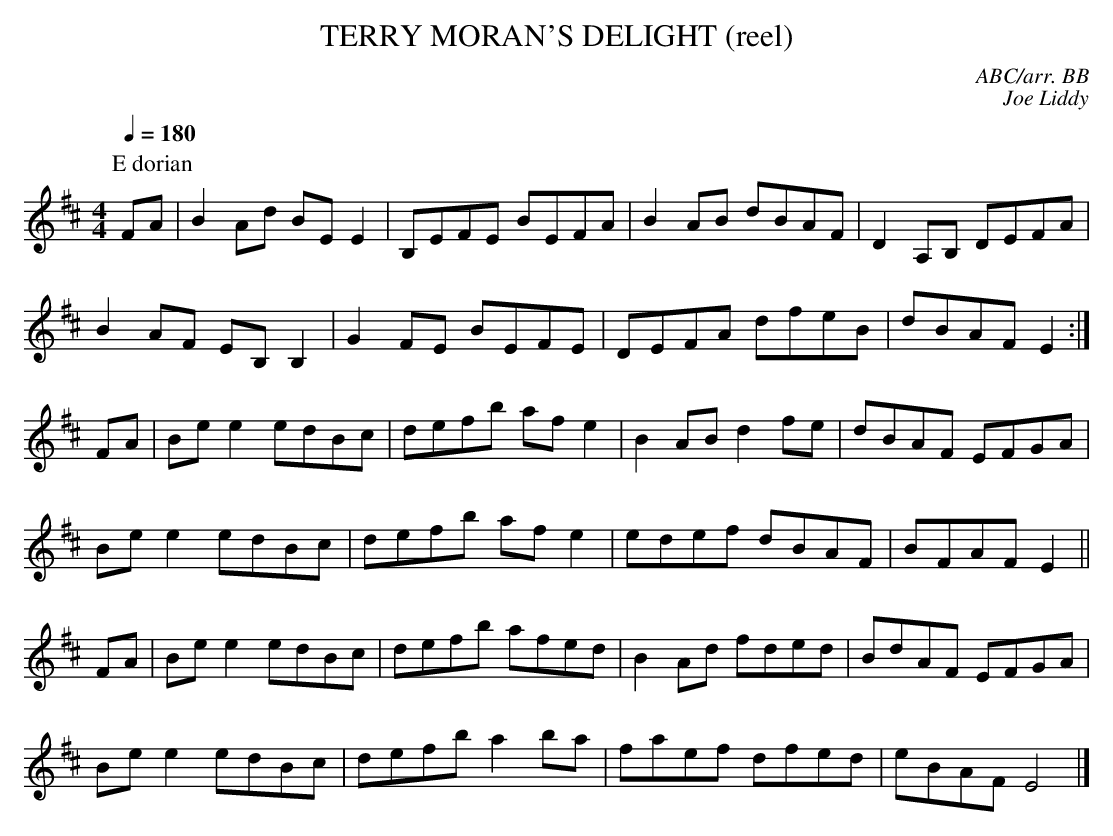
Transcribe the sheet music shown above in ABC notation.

X:1
T:TERRY MORAN'S DELIGHT (reel)
C:ABC/arr. BB
C:Joe Liddy
Q:1/4=180
M:4/4
L:1/8
K:D
P:E dorian
FA|B2Ad BEE2|B,EFE BEFA|B2AB dBAF|D2 A,B, DEFA |
B2AF EB,B,2|G2 FE BEFE|DEFA dfeB|dBAF E2 :|
FA|Bee2 edBc|defb afe2|B2AB d2 fe|dBAF EFGA |
Bee2 edBc|defb af e2|edef dBAF|BFAF E2 ||
FA|Bee2 edBc|defb afed|B2 Ad fded|BdAF EFGA |
Bee2 edBc|defb a2 ba|faef dfed|eBAF E4 |]
